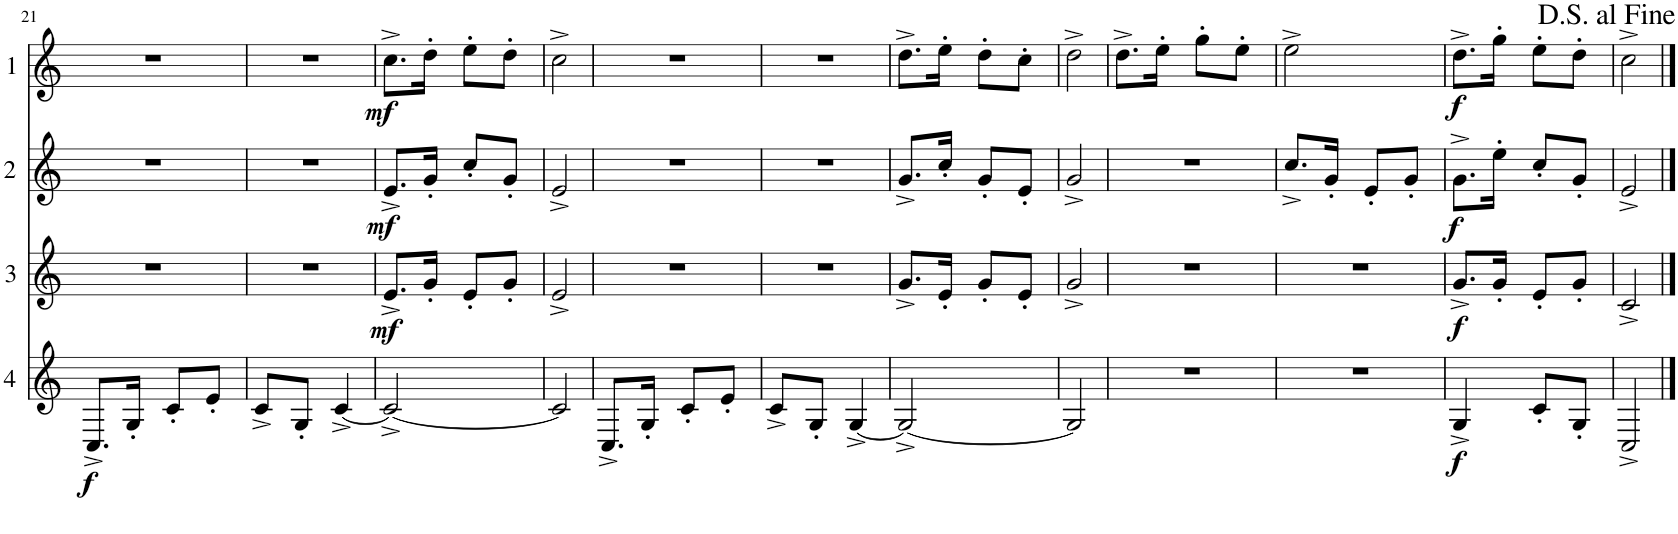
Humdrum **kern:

**kern	**dynam	**kern	**dynam	**kern	**dynam	**kern	**dynam
*part4	*part4	*part3	*part3	*part2	*part2	*part1	*part1
*staff4	*staff4	*staff3	*staff3	*staff2	*staff2	*staff1	*staff1
*I"Cor 4	*	*I"Cor 3	*	*I"Cor 2	*	*I"Cor 1	*
!!LO:PB:g=z
*clefG2	*	*clefG2	*	*clefG2	*	*clefG2	*
*Trd4c7	*	*Trd4c7	*	*Trd4c7	*	*Trd4c7	*
*k[]	*	*k[]	*	*k[]	*	*k[]	*
*M2/4	*	*M2/4	*	*M2/4	*	*M2/4	*
=21	=21	=21	=21	=21	=21	=21	=21
!	!LO:DY:b	!	!	!	!	!	!
8.C^/L	f	2r	.	2r	.	2r	.
16G'/Jk	.	.	.	.	.	.	.
8c'/L	.	.	.	.	.	.	.
8e'/J	.	.	.	.	.	.	.
=22	=22	=22	=22	=22	=22	=22	=22
8c^/L	.	2r	.	2r	.	2r	.
8G'/J	.	.	.	.	.	.	.
[4c^/	.	.	.	.	.	.	.
=23	=23	=23	=23	=23	=23	=23	=23
!	!	!	!LO:DY:b	!	!LO:DY:b	!	!LO:DY:b
2c^/_	.	8.e^/L	mf	8.e^/L	mf	8.cc^\L	mf
.	.	16g'/Jk	.	16g'/Jk	.	16dd'\Jk	.
.	.	8e'/L	.	8cc'/L	.	8ee'\L	.
.	.	8g'/J	.	8g'/J	.	8dd'\J	.
=24	=24	=24	=24	=24	=24	=24	=24
2c/]	.	2e^/	.	2e^/	.	2cc^\	.
=25	=25	=25	=25	=25	=25	=25	=25
8.C^/L	.	2r	.	2r	.	2r	.
16G'/Jk	.	.	.	.	.	.	.
8c'/L	.	.	.	.	.	.	.
8e'/J	.	.	.	.	.	.	.
=26	=26	=26	=26	=26	=26	=26	=26
8c^/L	.	2r	.	2r	.	2r	.
8G'/J	.	.	.	.	.	.	.
[4G^/	.	.	.	.	.	.	.
=27	=27	=27	=27	=27	=27	=27	=27
2G^/_	.	8.g^/L	.	8.g^/L	.	8.dd^\L	.
.	.	16e'/Jk	.	16cc'/Jk	.	16ee'\Jk	.
.	.	8g'/L	.	8g'/L	.	8dd'\L	.
.	.	8e'/J	.	8e'/J	.	8cc'\J	.
=28	=28	=28	=28	=28	=28	=28	=28
2G/]	.	2g^/	.	2g^/	.	2dd^\	.
=29	=29	=29	=29	=29	=29	=29	=29
2r	.	2r	.	2r	.	8.dd^\L	.
.	.	.	.	.	.	16ee'\Jk	.
.	.	.	.	.	.	8gg'\L	.
.	.	.	.	.	.	8ee'\J	.
=30	=30	=30	=30	=30	=30	=30	=30
2r	.	2r	.	8.cc^/L	.	2ee^\	.
.	.	.	.	16g'/Jk	.	.	.
.	.	.	.	8e'/L	.	.	.
.	.	.	.	8g'/J	.	.	.
=31	=31	=31	=31	=31	=31	=31	=31
!	!LO:DY:b	!	!LO:DY:b	!	!LO:DY:b	!	!LO:DY:b
4G^/	f	8.g^/L	f	8.g^\L	f	8.dd^\L	f
.	.	16g'/Jk	.	16ee'\Jk	.	16gg'\Jk	.
8c'/L	.	8e'/L	.	8cc'/L	.	8ee'\L	.
8G'/J	.	8g'/J	.	8g'/J	.	8dd'\J	.
=32	=32	=32	=32	=32	=32	=32	=32
2C^/	.	2c^/	.	2e^/	.	2cc^\	.
==	==	==	==	==	==	==	==
*-	*-	*-	*-	*-	*-	*-	*-
